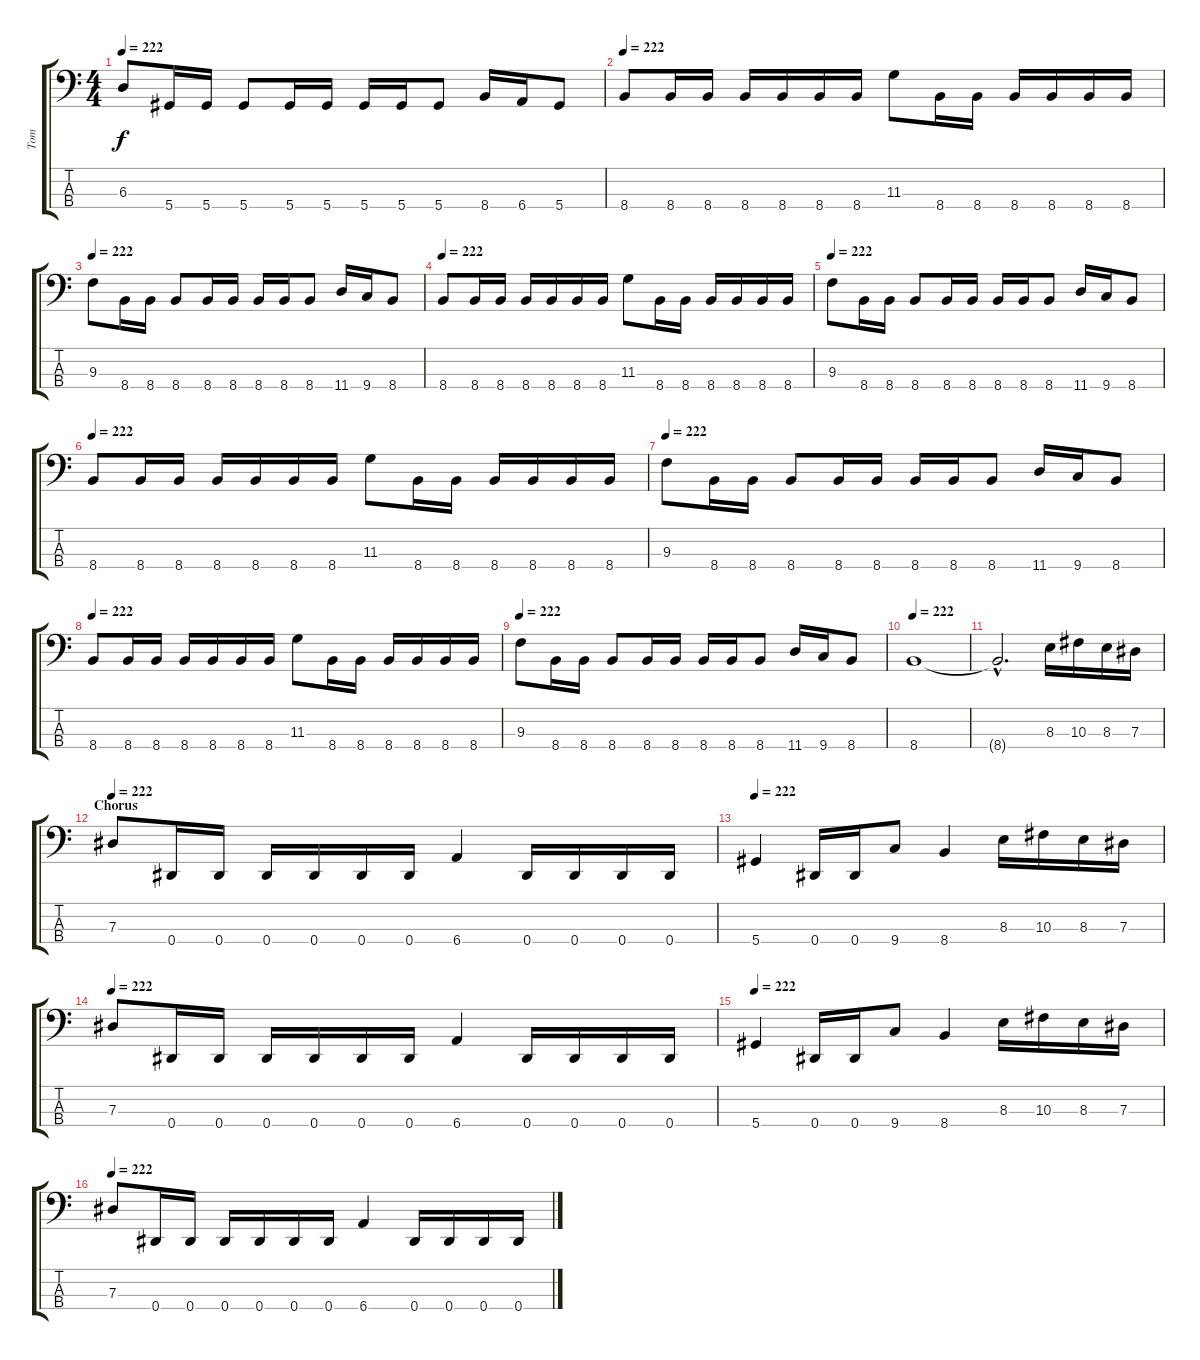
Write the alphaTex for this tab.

\track ("Tom" "Tom") {instrument electricbasspick}
\staff {score tabs}
\tuning (Gb2 Db2 Ab1 Eb1) {hide}
\ts (4 4)
\tempo 222
\clef f4
\ks c
6.3.8{dy f} 5.4.16 5.4.16 5.4.8 5.4.16 5.4.16 5.4.16 5.4.16 5.4.8 8.4.16 6.4.16 5.4.8 |
\tempo 222
8.4.8 8.4.16 8.4.16 8.4.16 8.4.16 8.4.16 8.4.16 11.3.8 8.4.16 8.4.16 8.4.16 8.4.16 8.4.16 8.4.16 |
\tempo 222
9.3.8 8.4.16 8.4.16 8.4.8 8.4.16 8.4.16 8.4.16 8.4.16 8.4.8 11.4.16 9.4.16 8.4.8 |
\tempo 222
8.4.8 8.4.16 8.4.16 8.4.16 8.4.16 8.4.16 8.4.16 11.3.8 8.4.16 8.4.16 8.4.16 8.4.16 8.4.16 8.4.16 |
\tempo 222
9.3.8 8.4.16 8.4.16 8.4.8 8.4.16 8.4.16 8.4.16 8.4.16 8.4.8 11.4.16 9.4.16 8.4.8 |
\tempo 222
8.4.8 8.4.16 8.4.16 8.4.16 8.4.16 8.4.16 8.4.16 11.3.8 8.4.16 8.4.16 8.4.16 8.4.16 8.4.16 8.4.16 |
\tempo 222
9.3.8 8.4.16 8.4.16 8.4.8 8.4.16 8.4.16 8.4.16 8.4.16 8.4.8 11.4.16 9.4.16 8.4.8 |
\tempo 222
8.4.8 8.4.16 8.4.16 8.4.16 8.4.16 8.4.16 8.4.16 11.3.8 8.4.16 8.4.16 8.4.16 8.4.16 8.4.16 8.4.16 |
\tempo 222
9.3.8 8.4.16 8.4.16 8.4.8 8.4.16 8.4.16 8.4.16 8.4.16 8.4.8 11.4.16 9.4.16 8.4.8 |
\tempo 222
8.4.1 |
8.4{hac t}.2{d} 8.3.16 10.3.16 8.3.16 7.3.16 |
\section ("" "Chorus")
\tempo 222
7.3.8 0.4.16 0.4.16 0.4.16 0.4.16 0.4.16 0.4.16 6.4.4 0.4.16 0.4.16 0.4.16 0.4.16 |
\tempo 222
5.4.4 0.4.16 0.4.16 9.4.8 8.4.4 8.3.16 10.3.16 8.3.16 7.3.16 |
\tempo 222
7.3.8 0.4.16 0.4.16 0.4.16 0.4.16 0.4.16 0.4.16 6.4.4 0.4.16 0.4.16 0.4.16 0.4.16 |
\tempo 222
5.4.4 0.4.16 0.4.16 9.4.8 8.4.4 8.3.16 10.3.16 8.3.16 7.3.16 |
\tempo 222
7.3.8 0.4.16 0.4.16 0.4.16 0.4.16 0.4.16 0.4.16 6.4.4 0.4.16 0.4.16 0.4.16 0.4.16
